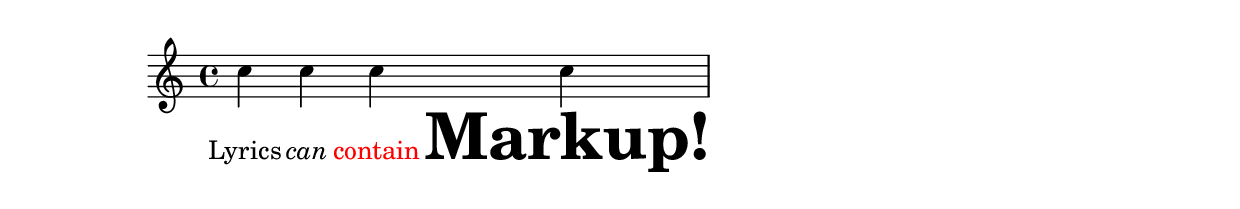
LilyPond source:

%% http://lsr.dsi.unimi.it/LSR/Item?id=373

%LSR Tip taken from http://lists.gnu.org/archive/html/lilypond-user/2007-12/msg00215.html

mel = \relative c'' { c4 c c c }
lyr = \lyricmode {
  Lyrics \markup { \italic can } \markup { \with-color #red contain }
  \markup { \fontsize #8 \bold Markup! }
}

<<
  \new Voice = melody \mel
  \new Lyrics \lyricsto melody \lyr
>>
